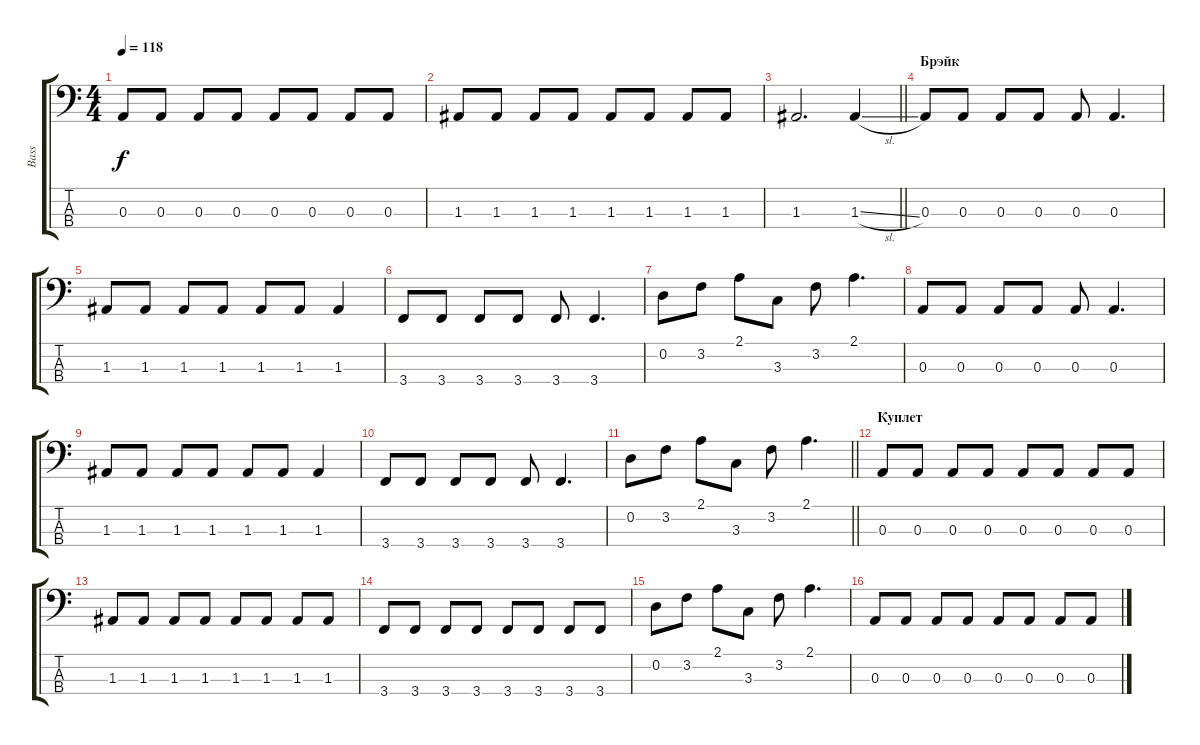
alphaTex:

\track ("Bass" "Bass") {instrument electricbassfinger}
\staff {score tabs}
\tuning (G2 D2 A1 D1) {hide}
\ts (4 4)
\tempo 118
\clef f4
\ks c
0.3.8{dy f} 0.3.8 0.3.8 0.3.8 0.3.8 0.3.8 0.3.8 0.3.8 |
1.3.8 1.3.8 1.3.8 1.3.8 1.3.8 1.3.8 1.3.8 1.3.8 |
\barLineRight lightlight
1.3.2{d} 1.3{sl}.4 |
\section ("" "Брэйк")
0.3.8 0.3.8 0.3.8 0.3.8 0.3.8 0.3.4{d} |
1.3.8 1.3.8 1.3.8 1.3.8 1.3.8 1.3.8 1.3.4 |
3.4.8 3.4.8 3.4.8 3.4.8 3.4.8 3.4.4{d} |
0.2.8 3.2.8 2.1.8 3.3.8 3.2.8 2.1.4{d} |
0.3.8 0.3.8 0.3.8 0.3.8 0.3.8 0.3.4{d} |
1.3.8 1.3.8 1.3.8 1.3.8 1.3.8 1.3.8 1.3.4 |
3.4.8 3.4.8 3.4.8 3.4.8 3.4.8 3.4.4{d} |
\barLineRight lightlight
0.2.8 3.2.8 2.1.8 3.3.8 3.2.8 2.1.4{d} |
\section ("" "Куплет")
0.3.8 0.3.8 0.3.8 0.3.8 0.3.8 0.3.8 0.3.8 0.3.8 |
1.3.8 1.3.8 1.3.8 1.3.8 1.3.8 1.3.8 1.3.8 1.3.8 |
3.4.8 3.4.8 3.4.8 3.4.8 3.4.8 3.4.8 3.4.8 3.4.8 |
0.2.8 3.2.8 2.1.8 3.3.8 3.2.8 2.1.4{d} |
0.3.8 0.3.8 0.3.8 0.3.8 0.3.8 0.3.8 0.3.8 0.3.8
